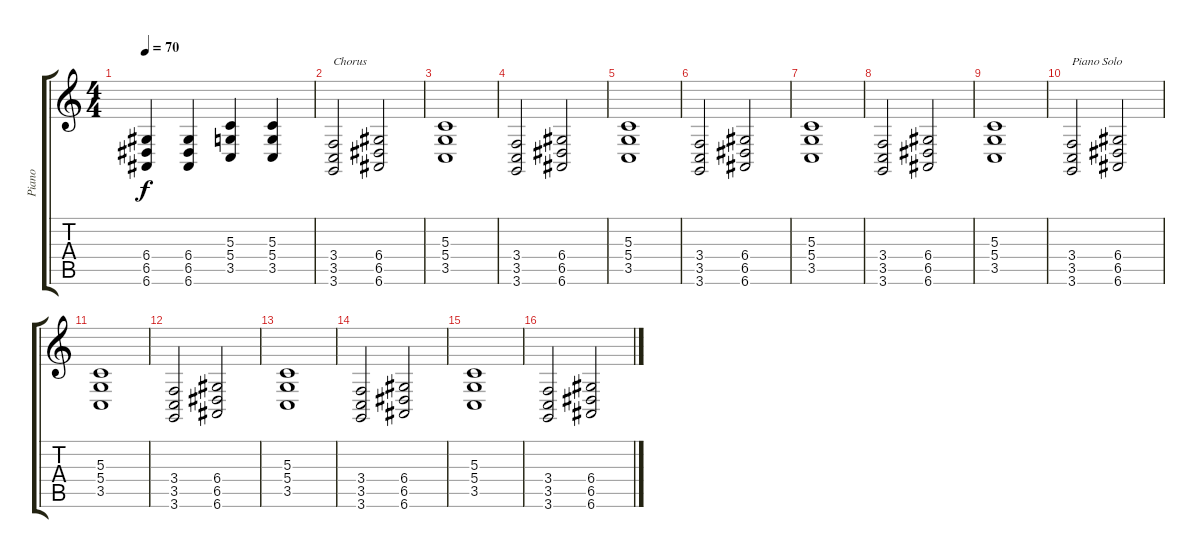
\track ("Piano" "Piano") {instrument brightacousticpiano}
\staff {score tabs}
\tuning (E4 B3 G3 D3 A2 E2) {hide}
\ts (4 4)
\tempo 70
\clef g2
\ks c
(6.4 6.5 6.6).4{dy f} (6.4 6.5 6.6).4 (5.3 5.4 3.5).4 (5.3 5.4 3.5).4 |
(3.4 3.5 3.6).2{txt "Chorus"} (6.4 6.5 6.6).2 |
(5.3 5.4 3.5).1 |
(3.4 3.5 3.6).2 (6.4 6.5 6.6).2 |
(5.3 5.4 3.5).1 |
(3.4 3.5 3.6).2 (6.4 6.5 6.6).2 |
(5.3 5.4 3.5).1 |
(3.4 3.5 3.6).2 (6.4 6.5 6.6).2 |
(5.3 5.4 3.5).1 |
(3.4 3.5 3.6).2{txt "Piano Solo" volume 5} (6.4 6.5 6.6).2 |
(5.3 5.4 3.5).1 |
(3.4 3.5 3.6).2 (6.4 6.5 6.6).2 |
(5.3 5.4 3.5).1 |
(3.4 3.5 3.6).2 (6.4 6.5 6.6).2 |
(5.3 5.4 3.5).1 |
(3.4 3.5 3.6).2 (6.4 6.5 6.6).2
